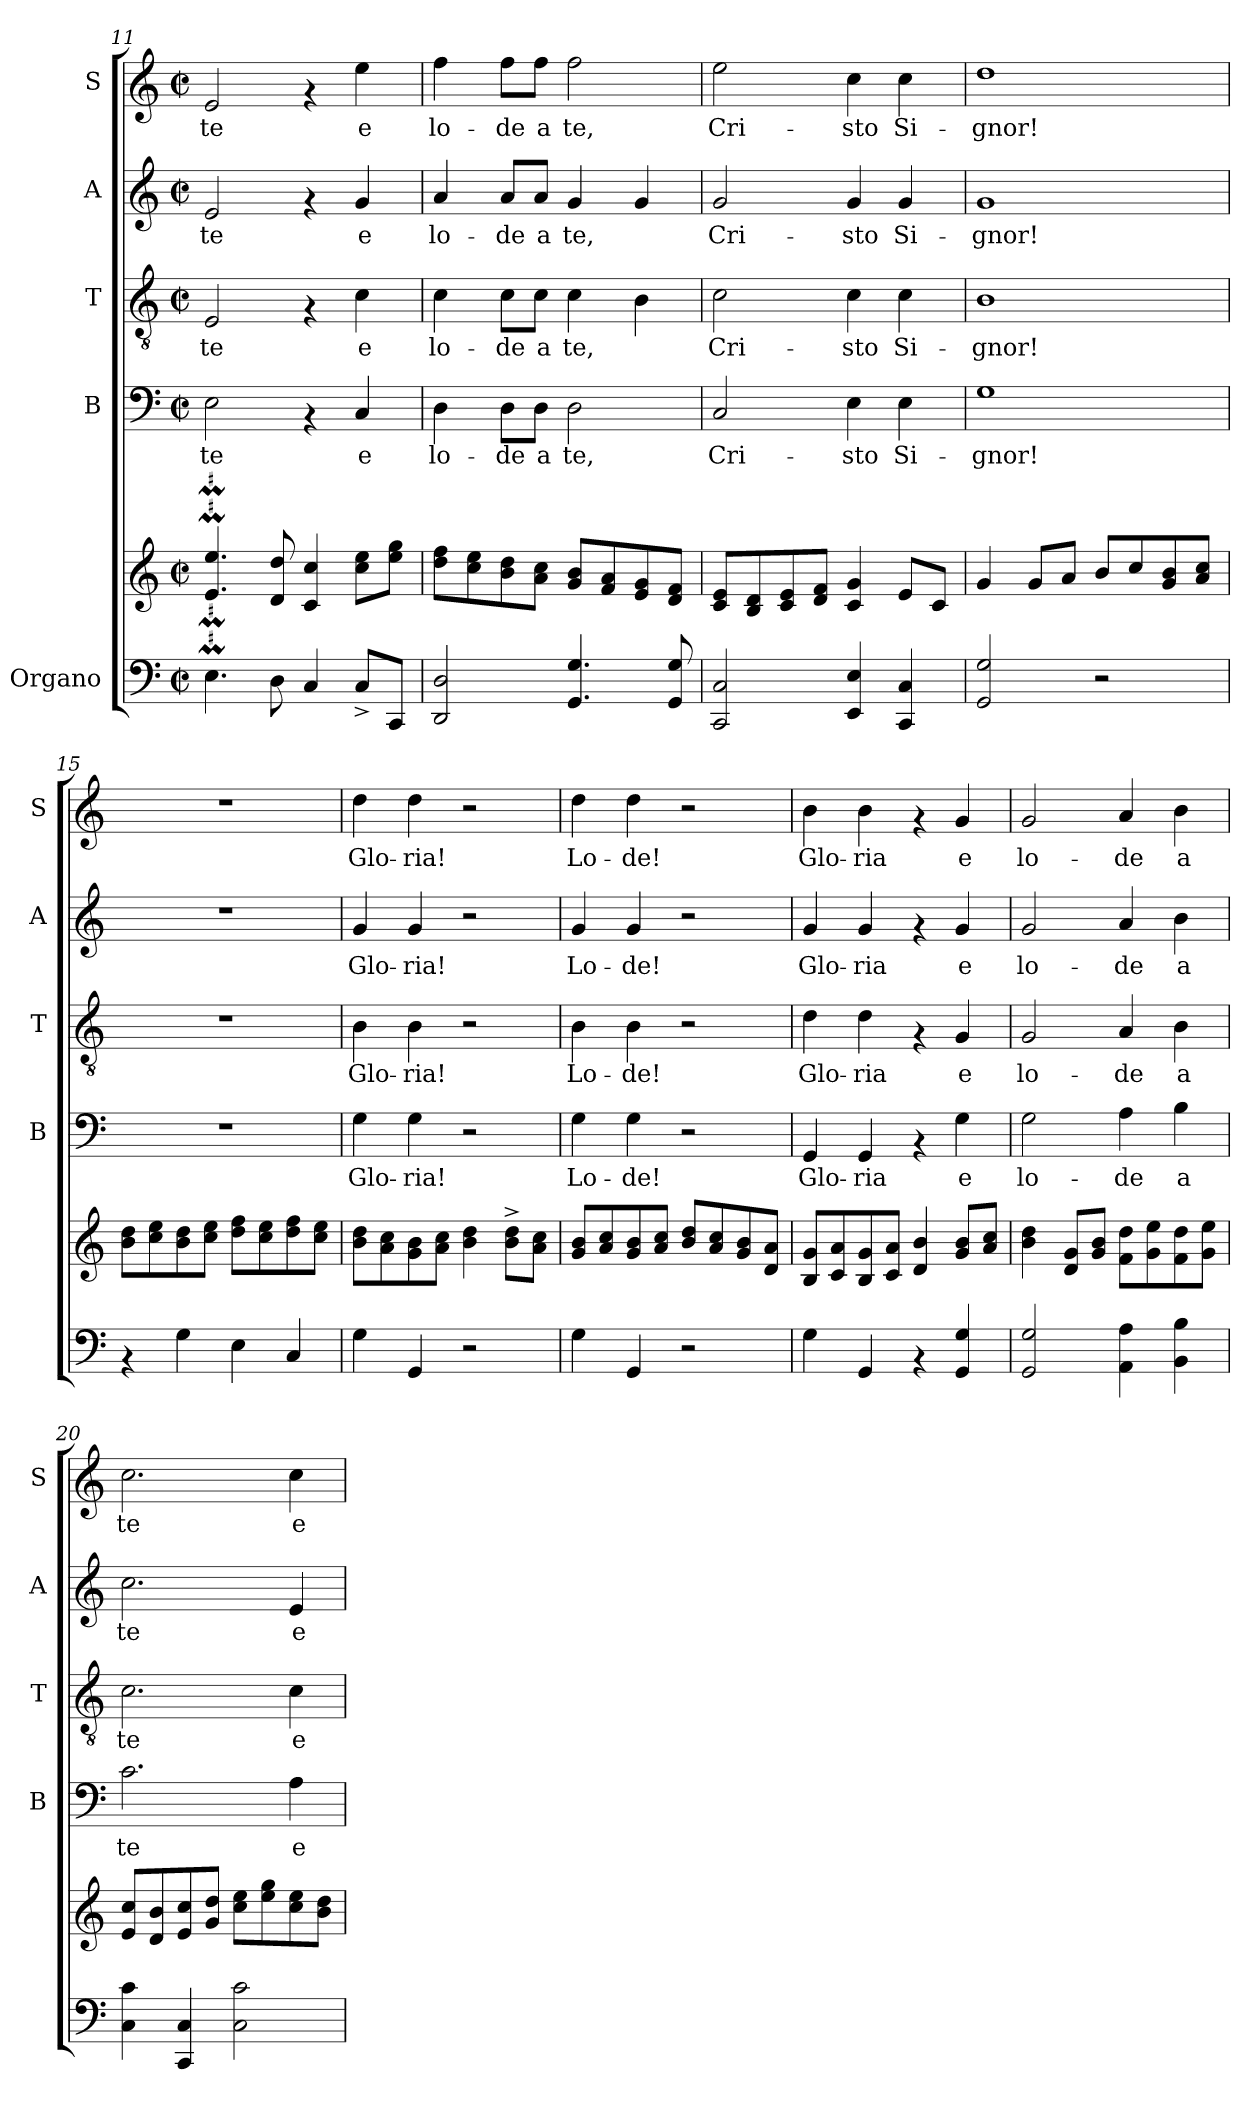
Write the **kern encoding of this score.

**kern	**kern	**kern	**text	**kern	**text	**kern	**text	**kern	**text
*part5	*part5	*part4	*part4	*part3	*part3	*part2	*part2	*part1	*part1
*staff6	*staff5	*staff4	*staff4	*staff3	*staff3	*staff2	*staff2	*staff1	*staff1
*I"Organo	*	*I"B	*	*I"T	*	*I"A	*	*I"S	*
*	*	*I'B	*	*I'T	*	*I'A	*	*I'S	*
*clefF4	*clefG2	*clefF4	*	*clefGv2	*	*clefG2	*	*clefG2	*
*k[]	*k[]	*k[]	*	*k[]	*	*k[]	*	*k[]	*
*C:	*C:	*C:	*	*C:	*	*C:	*	*C:	*
*M2/2	*M2/2	*M2/2	*	*M2/2	*	*M2/2	*	*M2/2	*
*met(c|)	*met(c|)	*met(c|)	*	*met(c|)	*	*met(c|)	*	*met(c|)	*
=11	=11	=11	=11	=11	=11	=11	=11	=11	=11
!	!	!	!LO:LY:b	!	!LO:LY:b	!	!LO:LY:b	!	!LO:LY:b
4.E\	4.e/M 4.ee/M	2E\	te	2E/	te	2e/	te	2e/	te
8D\	8d/ 8dd/	.	.	.	.	.	.	.	.
4C/	4c/ 4cc/	4rAA	.	4rF	.	4rf	.	4rf	.
!	!	!	!LO:LY:b	!	!LO:LY:b	!	!LO:LY:b	!	!LO:LY:b
8C^</L	8cc\ 8ee\L	4C/	e	4c\	e	4g/	e	4ee\	e
8CC/J	8ee\ 8gg\J	.	.	.	.	.	.	.	.
=12	=12	=12	=12	=12	=12	=12	=12	=12	=12
!	!	!	!LO:LY:b	!	!LO:LY:b	!	!LO:LY:b	!	!LO:LY:b
2DD/ 2D/	8dd\ 8ff\L	4D\	lo-	4c\	lo-	4a/	lo-	4ff\	lo-
.	8cc\ 8ee\	.	.	.	.	.	.	.	.
!	!	!	!LO:LY:b	!	!LO:LY:b	!	!LO:LY:b	!	!LO:LY:b
.	8b\ 8dd\	8D\L	-de	8c\L	-de	8a/L	-de	8ff\L	-de
!	!	!	!LO:LY:b	!	!LO:LY:b	!	!LO:LY:b	!	!LO:LY:b
.	8a\ 8cc\J	8D\J	a	8c\J	a	8a/J	a	8ff\J	a
!	!	!	!LO:LY:b	!	!LO:LY:b	!	!LO:LY:b	!	!LO:LY:b
4.GG/ 4.G/	8g/ 8b/L	2D\	te,	4c\	te,	4g/	te,	2ff\	te,
.	8f/ 8a/	.	.	.	.	.	.	.	.
.	8e/ 8g/	.	.	4B\	.	4g/	.	.	.
8GG/ 8G/	8d/ 8f/J	.	.	.	.	.	.	.	.
!!LO:PB:g=z
=13	=13	=13	=13	=13	=13	=13	=13	=13	=13
!	!	!	!LO:LY:b	!	!LO:LY:b	!	!LO:LY:b	!	!LO:LY:b
2CC/ 2C/	8c/ 8e/L	2C/	Cri-	2c\	Cri-	2g/	Cri-	2ee\	Cri-
.	8B/ 8d/	.	.	.	.	.	.	.	.
.	8c/ 8e/	.	.	.	.	.	.	.	.
.	8d/ 8f/J	.	.	.	.	.	.	.	.
!	!	!	!LO:LY:b	!	!LO:LY:b	!	!LO:LY:b	!	!LO:LY:b
4EE/ 4E/	4c/ 4g/	4E\	-sto	4c\	-sto	4g/	-sto	4cc\	-sto
!	!	!	!LO:LY:b	!	!LO:LY:b	!	!LO:LY:b	!	!LO:LY:b
4CC/ 4C/	8e/L	4E\	Si-	4c\	Si-	4g/	Si-	4cc\	Si-
.	8c/J	.	.	.	.	.	.	.	.
=14	=14	=14	=14	=14	=14	=14	=14	=14	=14
!	!	!	!LO:LY:b	!	!LO:LY:b	!	!LO:LY:b	!	!LO:LY:b
2GG/ 2G/	4g/	1G	-gnor!	1B	-gnor!	1g	-gnor!	1dd	-gnor!
.	8g/L	.	.	.	.	.	.	.	.
.	8a/J	.	.	.	.	.	.	.	.
2r	8b/L	.	.	.	.	.	.	.	.
.	8cc/	.	.	.	.	.	.	.	.
.	8g/ 8b/	.	.	.	.	.	.	.	.
.	8a/ 8cc/J	.	.	.	.	.	.	.	.
=15	=15	=15	=15	=15	=15	=15	=15	=15	=15
4rAA	8b\ 8dd\L	1r	.	1r	.	1r	.	1r	.
.	8cc\ 8ee\	.	.	.	.	.	.	.	.
4G\	8b\ 8dd\	.	.	.	.	.	.	.	.
.	8cc\ 8ee\J	.	.	.	.	.	.	.	.
4E\	8dd\ 8ff\L	.	.	.	.	.	.	.	.
.	8cc\ 8ee\	.	.	.	.	.	.	.	.
4C/	8dd\ 8ff\	.	.	.	.	.	.	.	.
.	8cc\ 8ee\J	.	.	.	.	.	.	.	.
=16	=16	=16	=16	=16	=16	=16	=16	=16	=16
!	!	!	!LO:LY:b	!	!LO:LY:b	!	!LO:LY:b	!	!LO:LY:b
4G\	8b\ 8dd\L	4G\	Glo-	4B\	Glo-	4g/	Glo-	4dd\	Glo-
.	8a\ 8cc\	.	.	.	.	.	.	.	.
!	!	!	!LO:LY:b	!	!LO:LY:b	!	!LO:LY:b	!	!LO:LY:b
4GG/	8g\ 8b\	4G\	-ria!	4B\	-ria!	4g/	-ria!	4dd\	-ria!
.	8a\ 8cc\J	.	.	.	.	.	.	.	.
2r	4b\ 4dd\	2r	.	2r	.	2r	.	2r	.
.	8b\^> 8dd\^>L	.	.	.	.	.	.	.	.
.	8a\ 8cc\J	.	.	.	.	.	.	.	.
=17	=17	=17	=17	=17	=17	=17	=17	=17	=17
!	!	!	!LO:LY:b	!	!LO:LY:b	!	!LO:LY:b	!	!LO:LY:b
4G\	8g/ 8b/L	4G\	Lo-	4B\	Lo-	4g/	Lo-	4dd\	Lo-
.	8a/ 8cc/	.	.	.	.	.	.	.	.
!	!	!	!LO:LY:b	!	!LO:LY:b	!	!LO:LY:b	!	!LO:LY:b
4GG/	8g/ 8b/	4G\	-de!	4B\	-de!	4g/	-de!	4dd\	-de!
.	8a/ 8cc/J	.	.	.	.	.	.	.	.
2r	8b/ 8dd/L	2r	.	2r	.	2r	.	2r	.
.	8a/ 8cc/	.	.	.	.	.	.	.	.
.	8g/ 8b/	.	.	.	.	.	.	.	.
.	8d/ 8a/J	.	.	.	.	.	.	.	.
!!LO:PB:g=z
=18	=18	=18	=18	=18	=18	=18	=18	=18	=18
!	!	!	!LO:LY:b	!	!LO:LY:b	!	!LO:LY:b	!	!LO:LY:b
4G\	8B/ 8g/L	4GG/	Glo-	4d\	Glo-	4g/	Glo-	4b\	Glo-
.	8c/ 8a/	.	.	.	.	.	.	.	.
!	!	!	!LO:LY:b	!	!LO:LY:b	!	!LO:LY:b	!	!LO:LY:b
4GG/	8B/ 8g/	4GG/	-ria	4d\	-ria	4g/	-ria	4b\	-ria
.	8c/ 8a/J	.	.	.	.	.	.	.	.
4rAA	4d/ 4b/	4rAA	.	4rF	.	4rf	.	4rf	.
!	!	!	!LO:LY:b	!	!LO:LY:b	!	!LO:LY:b	!	!LO:LY:b
4GG/ 4G/	8g/ 8b/L	4G\	e	4G/	e	4g/	e	4g/	e
.	8a/ 8cc/J	.	.	.	.	.	.	.	.
=19	=19	=19	=19	=19	=19	=19	=19	=19	=19
!	!	!	!LO:LY:b	!	!LO:LY:b	!	!LO:LY:b	!	!LO:LY:b
2GG/ 2G/	4b\ 4dd\	2G\	lo-	2G/	lo-	2g/	lo-	2g/	lo-
.	8d/ 8g/L	.	.	.	.	.	.	.	.
.	8g/ 8b/J	.	.	.	.	.	.	.	.
!	!	!	!LO:LY:b	!	!LO:LY:b	!	!LO:LY:b	!	!LO:LY:b
4AA\ 4A\	8f\ 8dd\L	4A\	-de	4A/	-de	4a/	-de	4a/	-de
.	8g\ 8ee\	.	.	.	.	.	.	.	.
!	!	!	!LO:LY:b	!	!LO:LY:b	!	!LO:LY:b	!	!LO:LY:b
4BB\ 4B\	8f\ 8dd\	4B\	a	4B\	a	4b\	a	4b\	a
.	8g\ 8ee\J	.	.	.	.	.	.	.	.
=20	=20	=20	=20	=20	=20	=20	=20	=20	=20
!	!	!	!LO:LY:b	!	!LO:LY:b	!	!LO:LY:b	!	!LO:LY:b
4C\ 4c\	8e/ 8cc/L	2.c\	te	2.c\	te	2.cc\	te	2.cc\	te
.	8d/ 8b/	.	.	.	.	.	.	.	.
4CC/ 4C/	8e/ 8cc/	.	.	.	.	.	.	.	.
.	8g/ 8dd/J	.	.	.	.	.	.	.	.
2C\ 2c\	8cc\ 8ee\L	.	.	.	.	.	.	.	.
.	8ee\ 8gg\	.	.	.	.	.	.	.	.
!	!	!	!LO:LY:b	!	!LO:LY:b	!	!LO:LY:b	!	!LO:LY:b
.	8cc\ 8ee\	4A\	e	4c\	e	4e/	e	4cc\	e
.	8b\ 8dd\J	.	.	.	.	.	.	.	.
=	=	=	=	=	=	=	=	=	=
*-	*-	*-	*-	*-	*-	*-	*-	*-	*-
